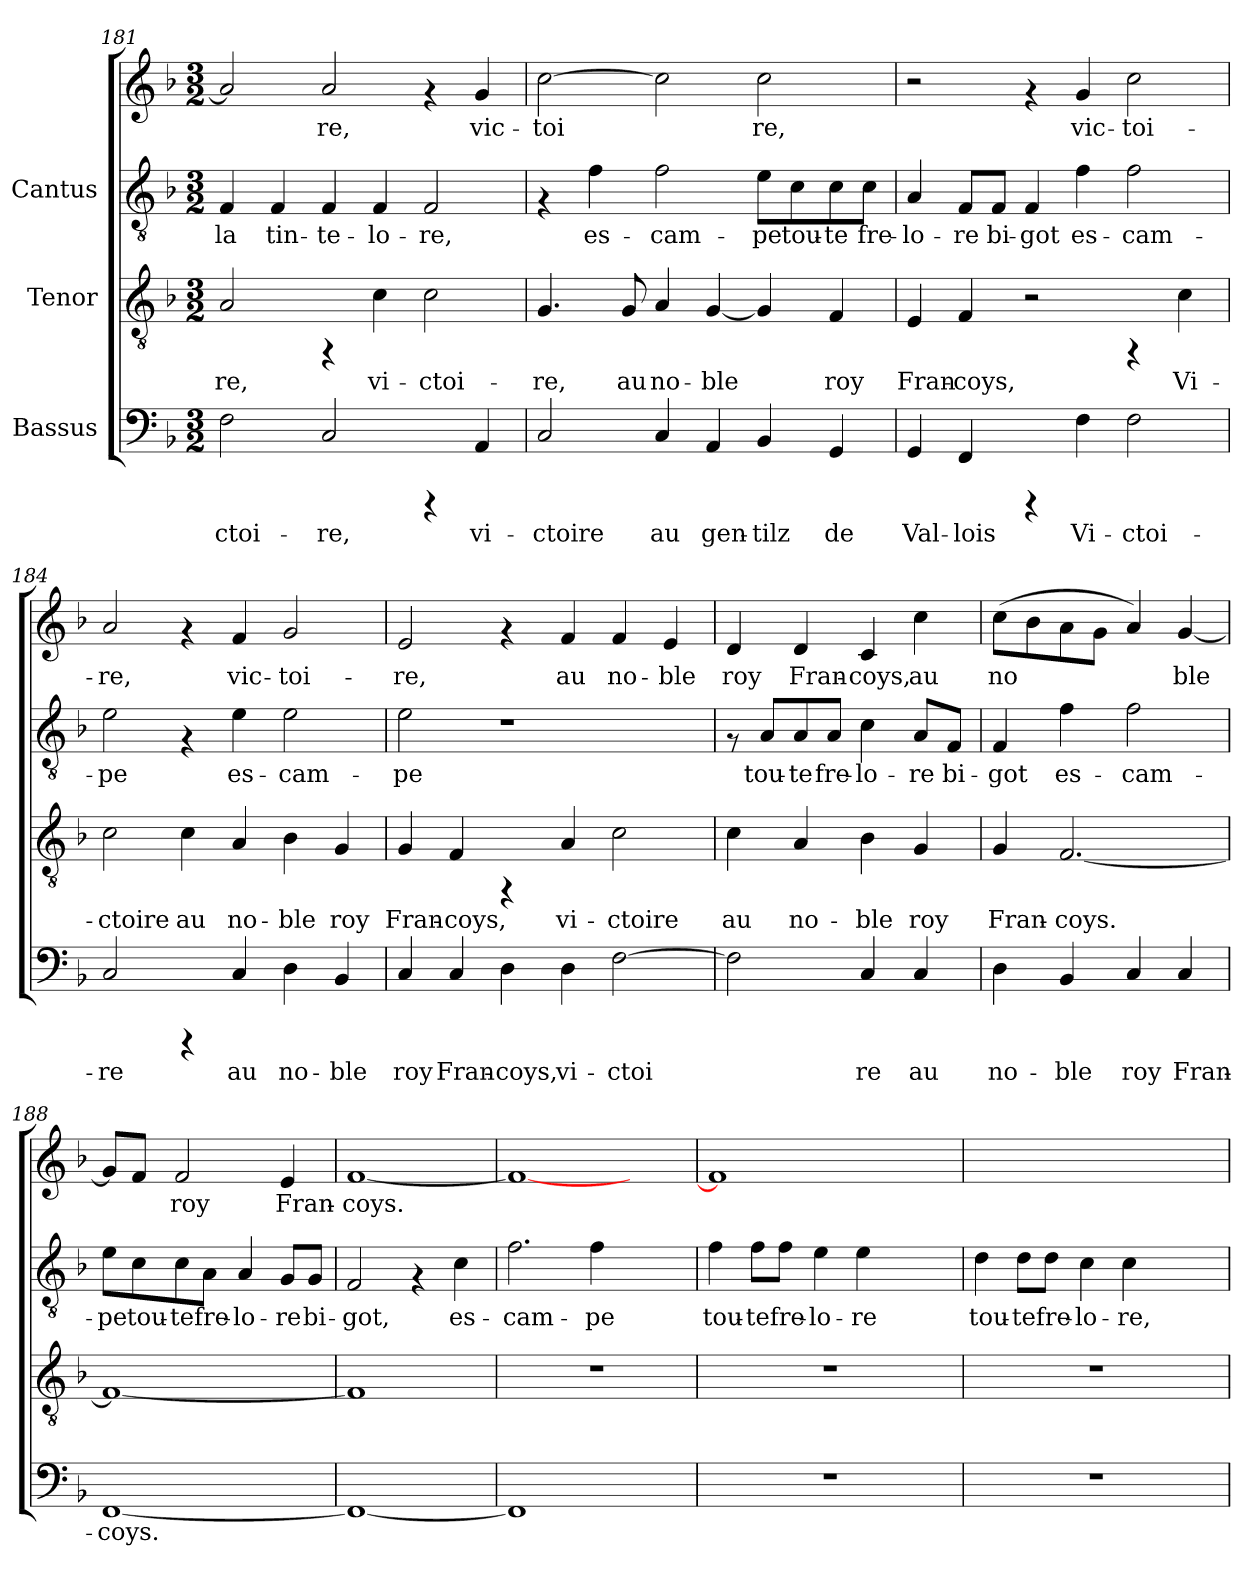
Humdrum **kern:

**kern	**text	**kern	**text	**kern	**text	**kern	**text
*part3	*part3	*part2	*part2	*part1	*part1	*part1	*part1
*staff4	*staff4	*staff3	*staff3	*staff2	*staff2	*staff1	*staff1
*I"Bassus	*	*I"Tenor	*	*I"Cantus	*	*	*
!!LO:LB:g=z
*clefF4	*	*clefGv2	*	*clefGv2	*	*clefG2	*
*k[b-]	*	*k[b-]	*	*k[b-]	*	*k[b-]	*
*F:	*	*F:	*	*F:	*	*F:	*
*M3/2	*	*M3/2	*	*M3/2	*	*M3/2	*
=181	=181	=181	=181	=181	=181	=181	=181
!	!LO:LY:b:cj	!	!LO:LY:b:cj	!	!LO:LY:b:cj	!	!
2F\	-ctoi-	2A/	-re,	4F/	-la	2a/]	.
!	!	!	!	!	!LO:LY:b:cj	!	!
.	.	.	.	4F/	tin-	.	.
!	!LO:LY:b:cj	!	!	!	!LO:LY:b:cj	!	!LO:LY:b:cj
2C/	-re,	4rFF	.	4F/	-te-	2a/	re,
!	!	!	!LO:LY:b:cj	!	!LO:LY:b:cj	!	!
.	.	4c\	vi-	4F/	-lo-	.	.
!	!	!	!LO:LY:b:cj	!	!LO:LY:b:cj	!	!
4rCCC	.	2c\	-ctoi-	2F/	-re,	4rf	.
!	!LO:LY:b:cj	!	!	!	!	!	!LO:LY:b:cj
4AA/	vi-	.	.	.	.	4g/	vic-
=182	=182	=182	=182	=182	=182	=182	=182
!	!LO:LY:b:cj	!	!LO:LY:b:cj	!	!	!	!LO:LY:b:cj
2C/	-ctoire	4.G/	-re,	4rF	.	[>2cc\	toi-
!	!	!	!	!	!LO:LY:b:cj	!	!
.	.	.	.	4f\	es-	.	.
!	!	!	!LO:LY:b:cj	!	!	!	!
.	.	8G/	au	.	.	.	.
!	!LO:LY:b:cj	!	!LO:LY:b:cj	!	!LO:LY:b:cj	!	!LO:LY:b:cj
4C/	au	4A/	no-	2f\	-cam-	2cc\]	-
!	!LO:LY:b:cj	!	!LO:LY:b:cj	!	!	!	!
4AA/	gen-	[<4G/	-ble	.	.	.	.
!	!LO:LY:b:cj	!	!LO:LY:b:cj	!	!LO:LY:b:cj	!	!LO:LY:b:cj
4BB-/	-tilz	4G/]	.	8e\L	-pe	2cc\	re,
!	!	!	!	!	!LO:LY:b:cj	!	!
.	.	.	.	8c\	tou-	.	.
!	!LO:LY:b:cj	!	!LO:LY:b:cj	!	!LO:LY:b:cj	!	!
4GG/	de	4F/	roy	8c\	-te	.	.
!	!	!	!	!	!LO:LY:b:cj	!	!
.	.	.	.	8c\J	fre-	.	.
=183	=183	=183	=183	=183	=183	=183	=183
!	!LO:LY:b:cj	!	!LO:LY:b:cj	!	!LO:LY:b:cj	!	!
4GG/	Val-	4E/	Fran-	4A/	-lo-	2r	.
!	!LO:LY:b:cj	!	!LO:LY:b:cj	!	!LO:LY:b:cj	!	!
4FF/	-lois	4F/	-coys,	8F/L	-re	.	.
!	!	!	!	!	!LO:LY:b:cj	!	!
.	.	.	.	8F/J	bi-	.	.
!	!	!	!	!	!LO:LY:b:cj	!	!
4rCCC	.	2r	.	4F/	-got	4rf	.
!	!LO:LY:b:cj	!	!	!	!LO:LY:b:cj	!	!LO:LY:b:cj
4F\	Vi-	.	.	4f\	es-	4g/	-vic-
!	!LO:LY:b:cj	!	!	!	!LO:LY:b:cj	!	!LO:LY:b:cj
2F\	-ctoi-	4rFF	.	2f\	-cam-	2cc\	-toi-
!	!	!	!LO:LY:b:cj	!	!	!	!
.	.	4c\	Vi-	.	.	.	.
!!LO:LB:g=z
=184	=184	=184	=184	=184	=184	=184	=184
!	!LO:LY:b:cj	!	!LO:LY:b:cj	!	!LO:LY:b:cj	!	!LO:LY:b:cj
2C/	-re	2c\	-ctoire	2e\	-pe	2a/	-re,
!	!	!	!LO:LY:b:cj	!	!	!	!
4rCCC	.	4c\	au	4rF	.	4rf	.
!	!LO:LY:b:cj	!	!LO:LY:b:cj	!	!LO:LY:b:cj	!	!LO:LY:b:cj
4C/	au	4A/	no-	4e\	es-	4f/	vic-
!	!LO:LY:b:cj	!	!LO:LY:b:cj	!	!LO:LY:b:cj	!	!LO:LY:b:cj
4D\	no-	4B-\	-ble	2e\	-cam-	2g/	-toi-
!	!LO:LY:b:cj	!	!LO:LY:b:cj	!	!	!	!
4BB-/	-ble	4G/	roy	.	.	.	.
=185	=185	=185	=185	=185	=185	=185	=185
!	!LO:LY:b:cj	!	!LO:LY:b:cj	!	!LO:LY:b:cj	!	!LO:LY:b:cj
4C/	roy	4G/	Fran-	2e\	pe	2e/	-re,
!	!LO:LY:b:cj	!	!LO:LY:b:cj	!	!	!	!
4C/	Fran-	4F/	-coys,	.	.	.	.
!	!LO:LY:b:cj	!	!	!	!	!	!
4D\	-coys,	4rFF	.	1r	.	4rf	.
!	!LO:LY:b:cj	!	!LO:LY:b:cj	!	!	!	!LO:LY:b:cj
4D\	vi-	4A/	vi-	.	.	4f/	au
!	!LO:LY:b:cj	!	!LO:LY:b:cj	!	!	!	!LO:LY:b:cj
[>2F\	-ctoi-	2c\	-ctoire	.	.	4f/	no-
!	!	!	!	!	!	!	!LO:LY:b:cj
.	.	.	.	.	.	4e/	-ble
=186	=186	=186	=186	=186	=186	=186	=186
!	!LO:LY:b:cj	!	!LO:LY:b:cj	!	!	!	!LO:LY:b:cj
2F\]	-	4c\	au	8rF	.	4d/	roy
!	!	!	!	!	!LO:LY:b:cj	!	!
.	.	.	.	8A/L	tou-	.	.
!	!	!	!LO:LY:b:cj	!	!LO:LY:b:cj	!	!LO:LY:b:cj
.	.	4A/	no-	8A/	-te	4d/	Fran-
!	!	!	!	!	!LO:LY:b:cj	!	!
.	.	.	.	8A/J	fre-	.	.
!	!LO:LY:b:cj	!	!LO:LY:b:cj	!	!LO:LY:b:cj	!	!LO:LY:b:cj
4C/	re	4B-\	-ble	4c\	-lo-	4c/	-coys,
!	!LO:LY:b:cj	!	!LO:LY:b:cj	!	!LO:LY:b:cj	!	!LO:LY:b:cj
4C/	au	4G/	roy	8A/L	-re	4cc\	au
!	!	!	!	!	!LO:LY:b:cj	!	!
.	.	.	.	8F/J	bi-	.	.
!!LO:LB:g=z
=187	=187	=187	=187	=187	=187	=187	=187
!	!LO:LY:b:cj	!	!LO:LY:b:cj	!	!LO:LY:b:cj	!	!LO:LY:b:cj
4D\	no-	4G/	Fran-	4F/	got	(>8cc\L	-no-
!	!	!	!	!	!	!	!LO:LY:b:cj
.	.	.	.	.	.	8b-\	-
!	!LO:LY:b:cj	!	!LO:LY:b:cj	!	!LO:LY:b:cj	!	!LO:LY:b:cj
4BB-/	-ble	[<2.F/	-coys.	4f\	es-	8a\	.
!	!	!	!	!	!	!	!LO:LY:b:cj
.	.	.	.	.	.	8g\J	.
!	!LO:LY:b:cj	!	!	!	!LO:LY:b:cj	!	!LO:LY:b:cj
4C/	roy	.	.	2f\	-cam-	4a/)	.
!	!LO:LY:b:cj	!	!	!	!	!	!LO:LY:b:cj
4C/	Fran-	.	.	.	.	[<4g/	ble
=188	=188	=188	=188	=188	=188	=188	=188
!	!LO:LY:b:cj	!	!	!	!LO:LY:b:cj	!	!LO:LY:b:cj
[<1FF	-coys.	1F_<	.	8e\L	-pe	8g/L]	-
!	!	!	!	!	!LO:LY:b:cj	!	!LO:LY:b:cj
.	.	.	.	8c\	tou-	8f/J	.
!	!	!	!	!	!LO:LY:b:cj	!	!LO:LY:b:cj
.	.	.	.	8c\	-te	2f/	roy
!	!	!	!	!	!LO:LY:b:cj	!	!
.	.	.	.	8A\J	fre-	.	.
!	!	!	!	!	!LO:LY:b:cj	!	!
.	.	.	.	4A/	-lo-	.	.
!	!	!	!	!	!LO:LY:b:cj	!	!LO:LY:b:cj
.	.	.	.	8G/L	-re	4e/	Fran-
!	!	!	!	!	!LO:LY:b:cj	!	!
.	.	.	.	8G/J	bi-	.	.
=189	=189	=189	=189	=189	=189	=189	=189
!	!	!	!	!	!LO:LY:b:cj	!	!LO:LY:b:cj
1FF_<	.	1F]	.	2F/	got,	[<1f	-coys.
.	.	.	.	4rF	.	.	.
!	!	!	!	!	!LO:LY:b:cj	!	!
.	.	.	.	4c\	es-	.	.
=190	=190	=190	=190	=190	=190	=190	=190
!	!	!	!	!	!LO:LY:b:cj	!	!
1FF]	.	1.r	.	2.f\	-cam-	1f_<	.
!	!	!	!	!	!LO:LY:b:cj	!	!
.	.	.	.	4f\	-pe	.	.
2ryy	.	.	.	2ryy	.	2ryy	.
=191	=191	=191	=191	=191	=191	=191	=191
!	!	!	!	!	!LO:LY:b:cj	!	!
1.r	.	1.r	.	4f\	tou-	1f]	.
!	!	!	!	!	!LO:LY:b:cj	!	!
.	.	.	.	8f\L	-te	.	.
!	!	!	!	!	!LO:LY:b:cj	!	!
.	.	.	.	8f\J	fre-	.	.
!	!	!	!	!	!LO:LY:b:cj	!	!
.	.	.	.	4e\	-lo-	.	.
!	!	!	!	!	!LO:LY:b:cj	!	!
.	.	.	.	4e\	-re	.	.
.	.	.	.	2ryy	.	2ryy	.
!!LO:PB:g=z
=192	=192	=192	=192	=192	=192	=192	=192
!	!	!	!	!	!LO:LY:b:cj	!	!
1.r	.	1.r	.	4d\	tou-	1.ryy	.
!	!	!	!	!	!LO:LY:b:cj	!	!
.	.	.	.	8d\L	-te	.	.
!	!	!	!	!	!LO:LY:b:cj	!	!
.	.	.	.	8d\J	fre-	.	.
!	!	!	!	!	!LO:LY:b:cj	!	!
.	.	.	.	4c\	-lo-	.	.
!	!	!	!	!	!LO:LY:b:cj	!	!
.	.	.	.	4c\	-re,	.	.
.	.	.	.	2ryy	.	.	.
=	=	=	=	=	=	=	=
*-	*-	*-	*-	*-	*-	*-	*-
